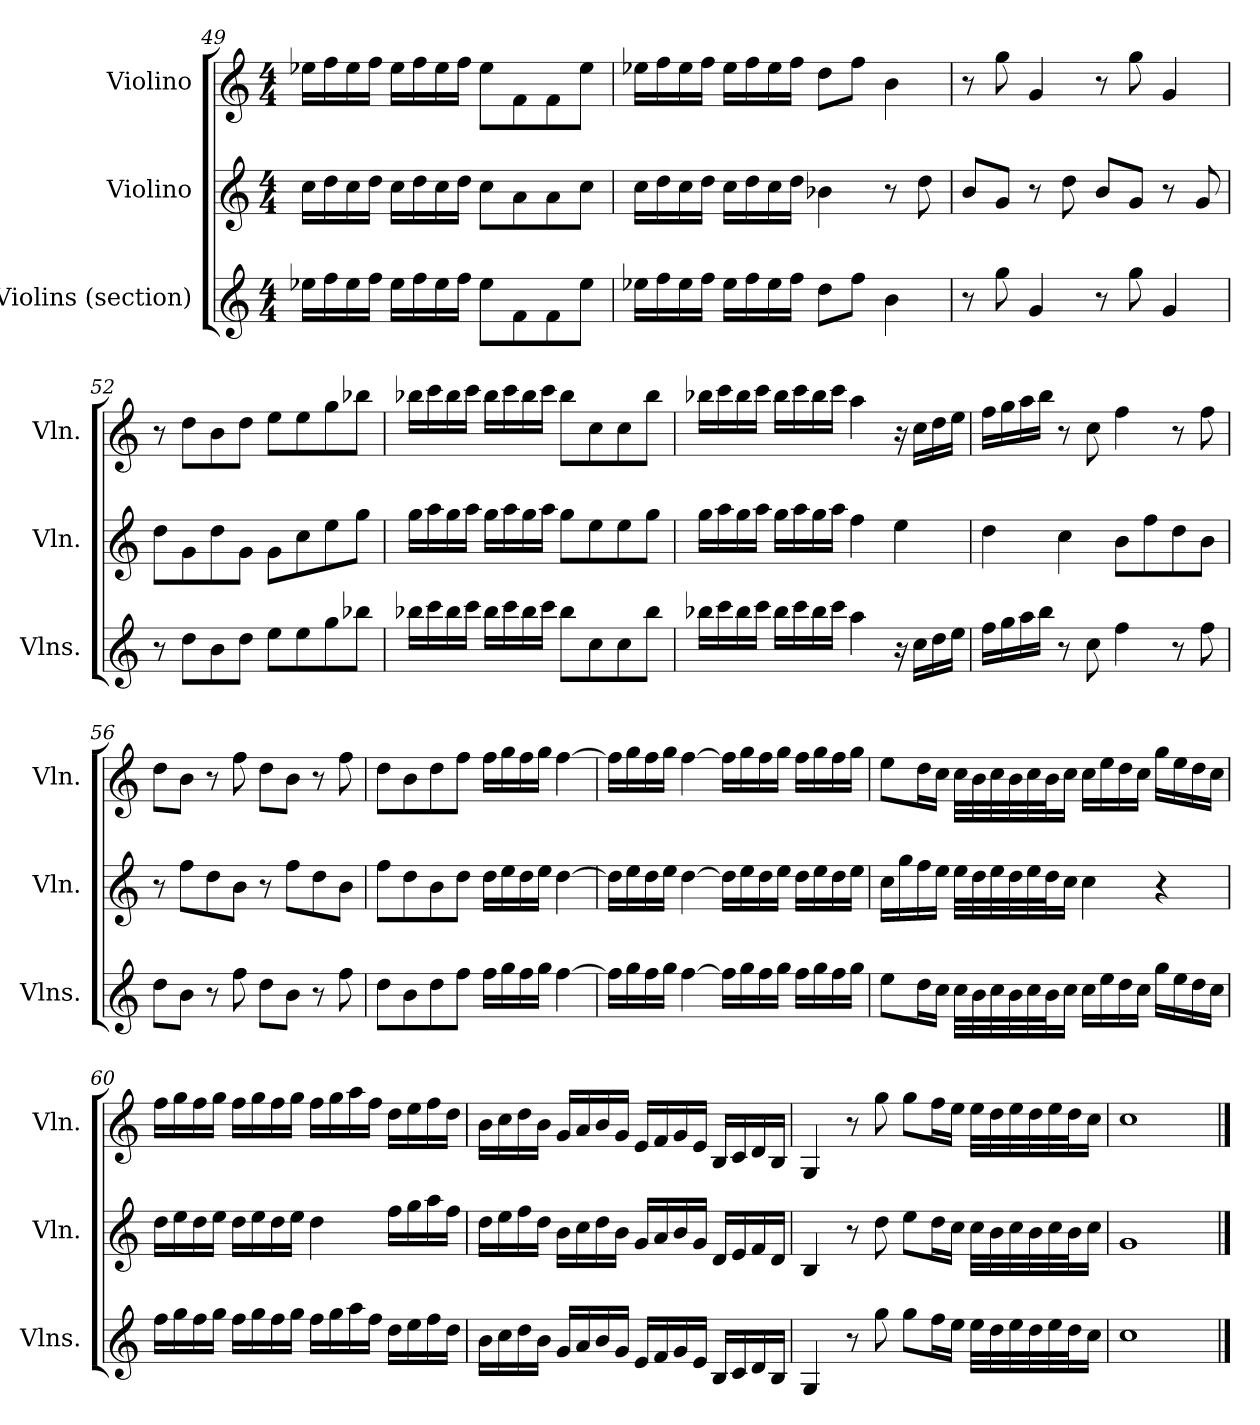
**kern	**kern	**kern
*part3	*part2	*part1
*staff3	*staff2	*staff1
*I"Violins (section)	*I"Violino	*I"Violino
*I'Vlns.	*I'Vln.	*I'Vln.
*clefG2	*clefG2	*clefG2
*k[]	*k[]	*k[]
*M4/4	*M4/4	*M4/4
=49	=49	=49
16ee-X\LL	16cc\LL	16ee-X\LL
16ff\	16dd\	16ff\
16ee-\	16cc\	16ee-\
16ff\JJ	16dd\JJ	16ff\JJ
16ee-\LL	16cc\LL	16ee-\LL
16ff\	16dd\	16ff\
16ee-\	16cc\	16ee-\
16ff\JJ	16dd\JJ	16ff\JJ
8ee-\L	8cc\L	8ee-\L
8f\	8a\	8f\
8f\	8a\	8f\
8ee-\J	8cc\J	8ee-\J
=50	=50	=50
16ee-X\LL	16cc\LL	16ee-X\LL
16ff\	16dd\	16ff\
16ee-\	16cc\	16ee-\
16ff\JJ	16dd\JJ	16ff\JJ
16ee-\LL	16cc\LL	16ee-\LL
16ff\	16dd\	16ff\
16ee-\	16cc\	16ee-\
16ff\JJ	16dd\JJ	16ff\JJ
8dd\L	4b-X\	8dd\L
8ff\J	.	8ff\J
4b\	8r	4b\
.	8dd\	.
!!LO:LB:g=z
=51	=51	=51
8r	8b/L	8r
8gg\	8g/J	8gg\
4g/	8r	4g/
.	8dd\	.
8r	8b/L	8r
8gg\	8g/J	8gg\
4g/	8r	4g/
.	8g/	.
=52	=52	=52
8r	8dd\L	8r
8dd\L	8g\	8dd\L
8b\	8dd\	8b\
8dd\J	8g\J	8dd\J
8ee\L	8g\L	8ee\L
8ee\	8cc\	8ee\
8gg\	8ee\	8gg\
8bb-X\J	8gg\J	8bb-X\J
=53	=53	=53
16bb-X\LL	16gg\LL	16bb-X\LL
16ccc\	16aa\	16ccc\
16bb-\	16gg\	16bb-\
16ccc\JJ	16aa\JJ	16ccc\JJ
16bb-\LL	16gg\LL	16bb-\LL
16ccc\	16aa\	16ccc\
16bb-\	16gg\	16bb-\
16ccc\JJ	16aa\JJ	16ccc\JJ
8bb-\L	8gg\L	8bb-\L
8cc\	8ee\	8cc\
8cc\	8ee\	8cc\
8bb-\J	8gg\J	8bb-\J
!!LO:PB:g=z
=54	=54	=54
16bb-X\LL	16gg\LL	16bb-X\LL
16ccc\	16aa\	16ccc\
16bb-\	16gg\	16bb-\
16ccc\JJ	16aa\JJ	16ccc\JJ
16bb-\LL	16gg\LL	16bb-\LL
16ccc\	16aa\	16ccc\
16bb-\	16gg\	16bb-\
16ccc\JJ	16aa\JJ	16ccc\JJ
4aa\	4ff\	4aa\
16r	4ee\	16r
16cc\LL	.	16cc\LL
16dd\	.	16dd\
16ee\JJ	.	16ee\JJ
=55	=55	=55
16ff\LL	4dd\	16ff\LL
16gg\	.	16gg\
16aa\	.	16aa\
16bb\JJ	.	16bb\JJ
8r	4cc\	8r
8cc\	.	8cc\
4ff\	8b\L	4ff\
.	8ff\	.
8r	8dd\	8r
8ff\	8b\J	8ff\
=56	=56	=56
8dd\L	8r	8dd\L
8b\J	8ff\L	8b\J
8r	8dd\	8r
8ff\	8b\J	8ff\
8dd\L	8r	8dd\L
8b\J	8ff\L	8b\J
8r	8dd\	8r
8ff\	8b\J	8ff\
!!LO:LB:g=z
=57	=57	=57
8dd\L	8ff\L	8dd\L
8b\	8dd\	8b\
8dd\	8b\	8dd\
8ff\J	8dd\J	8ff\J
16ff\LL	16dd\LL	16ff\LL
16gg\	16ee\	16gg\
16ff\	16dd\	16ff\
16gg\JJ	16ee\JJ	16gg\JJ
[4ff\	[4dd\	[4ff\
=58	=58	=58
16ff\LL]	16dd\LL]	16ff\LL]
16gg\	16ee\	16gg\
16ff\	16dd\	16ff\
16gg\JJ	16ee\JJ	16gg\JJ
[4ff\	[4dd\	[4ff\
16ff\LL]	16dd\LL]	16ff\LL]
16gg\	16ee\	16gg\
16ff\	16dd\	16ff\
16gg\JJ	16ee\JJ	16gg\JJ
16ff\LL	16dd\LL	16ff\LL
16gg\	16ee\	16gg\
16ff\	16dd\	16ff\
16gg\JJ	16ee\JJ	16gg\JJ
=59	=59	=59
8ee\L	16cc\LL	8ee\L
.	16gg\	.
16dd\L	16ff\	16dd\L
16cc\JJ	16ee\JJ	16cc\JJ
32cc\LLL	32ee\LLL	32cc\LLL
32b\	32dd\	32b\
32cc\	32ee\	32cc\
32b\	32dd\	32b\
32cc\	32ee\	32cc\
32b\J	32dd\J	32b\J
16cc\JJ	16cc\JJ	16cc\JJ
16cc\LL	4cc\	16cc\LL
16ee\	.	16ee\
16dd\	.	16dd\
16cc\JJ	.	16cc\JJ
16gg\LL	4r	16gg\LL
16ee\	.	16ee\
16dd\	.	16dd\
16cc\JJ	.	16cc\JJ
!!LO:LB:g=z
=60	=60	=60
16ff\LL	16dd\LL	16ff\LL
16gg\	16ee\	16gg\
16ff\	16dd\	16ff\
16gg\JJ	16ee\JJ	16gg\JJ
16ff\LL	16dd\LL	16ff\LL
16gg\	16ee\	16gg\
16ff\	16dd\	16ff\
16gg\JJ	16ee\JJ	16gg\JJ
16ff\LL	4dd\	16ff\LL
16gg\	.	16gg\
16aa\	.	16aa\
16ff\JJ	.	16ff\JJ
16dd\LL	16ff\LL	16dd\LL
16ee\	16gg\	16ee\
16ff\	16aa\	16ff\
16dd\JJ	16ff\JJ	16dd\JJ
=61	=61	=61
16b\LL	16dd\LL	16b\LL
16cc\	16ee\	16cc\
16dd\	16ff\	16dd\
16b\JJ	16dd\JJ	16b\JJ
16g/LL	16b\LL	16g/LL
16a/	16cc\	16a/
16b/	16dd\	16b/
16g/JJ	16b\JJ	16g/JJ
16e/LL	16g/LL	16e/LL
16f/	16a/	16f/
16g/	16b/	16g/
16e/JJ	16g/JJ	16e/JJ
16B/LL	16d/LL	16B/LL
16c/	16e/	16c/
16d/	16f/	16d/
16B/JJ	16d/JJ	16B/JJ
!!LO:LB:g=z
=62	=62	=62
*	*	*MM100
4G/	4B/	4G/
8r	8r	8r
*	*	*MM80
8gg\	8dd\	8gg\
8gg\L	8ee\L	8gg\L
*	*	*MM70
16ff\L	16dd\L	16ff\L
16ee\JJ	16cc\JJ	16ee\JJ
*	*	*MM80
32ee\LLL	32cc\LLL	32ee\LLL
32dd\	32b\	32dd\
32ee\	32cc\	32ee\
32dd\	32b\	32dd\
32ee\	32cc\	32ee\
32dd\J	32b\J	32dd\J
*	*	*MM60
16cc\JJ	16cc\JJ	16cc\JJ
=63	=63	=63
1cc	1g	1cc
==	==	==
*-	*-	*-
